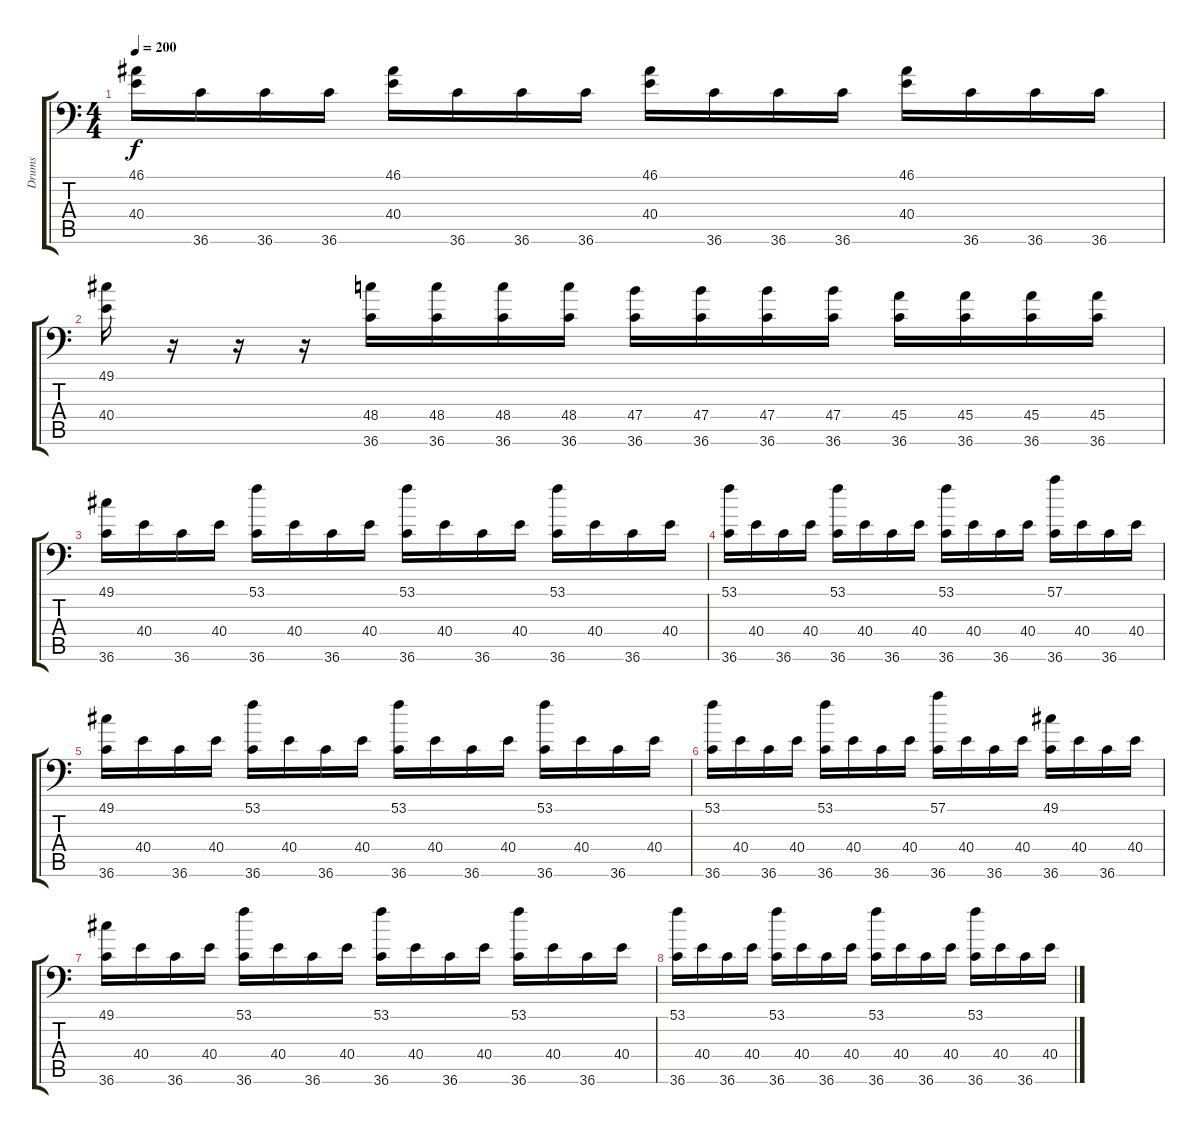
\track ("Drums" "Drums") {instrument acousticgrandpiano}
\staff {score tabs}
\tuning (C-1 C-1 C-1 C-1 C-1 C-1) {hide}
\ts (4 4)
\tempo 200
\clef f4
\ks c
(46.1 40.4).16{dy f} 36.6.16 36.6.16 36.6.16 (46.1 40.4).16 36.6.16 36.6.16 36.6.16 (46.1 40.4).16 36.6.16 36.6.16 36.6.16 (46.1 40.4).16 36.6.16 36.6.16 36.6.16 |
(49.1 40.4).16 r.16 r.16 r.16 (48.4 36.6).16 (48.4 36.6).16 (48.4 36.6).16 (48.4 36.6).16 (47.4 36.6).16 (47.4 36.6).16 (47.4 36.6).16 (47.4 36.6).16 (45.4 36.6).16 (45.4 36.6).16 (45.4 36.6).16 (45.4 36.6).16 |
(49.1 36.6).16 40.4.16 36.6.16 40.4.16 (53.1 36.6).16 40.4.16 36.6.16 40.4.16 (53.1 36.6).16 40.4.16 36.6.16 40.4.16 (53.1 36.6).16 40.4.16 36.6.16 40.4.16 |
(53.1 36.6).16 40.4.16 36.6.16 40.4.16 (53.1 36.6).16 40.4.16 36.6.16 40.4.16 (53.1 36.6).16 40.4.16 36.6.16 40.4.16 (57.1 36.6).16 40.4.16 36.6.16 40.4.16 |
(49.1 36.6).16 40.4.16 36.6.16 40.4.16 (53.1 36.6).16 40.4.16 36.6.16 40.4.16 (53.1 36.6).16 40.4.16 36.6.16 40.4.16 (53.1 36.6).16 40.4.16 36.6.16 40.4.16 |
(53.1 36.6).16 40.4.16 36.6.16 40.4.16 (53.1 36.6).16 40.4.16 36.6.16 40.4.16 (57.1 36.6).16 40.4.16 36.6.16 40.4.16 (49.1 36.6).16 40.4.16 36.6.16 40.4.16 |
(49.1 36.6).16 40.4.16 36.6.16 40.4.16 (53.1 36.6).16 40.4.16 36.6.16 40.4.16 (53.1 36.6).16 40.4.16 36.6.16 40.4.16 (53.1 36.6).16 40.4.16 36.6.16 40.4.16 |
(53.1 36.6).16 40.4.16 36.6.16 40.4.16 (53.1 36.6).16 40.4.16 36.6.16 40.4.16 (53.1 36.6).16 40.4.16 36.6.16 40.4.16 (53.1 36.6).16 40.4.16 36.6.16 40.4.16
